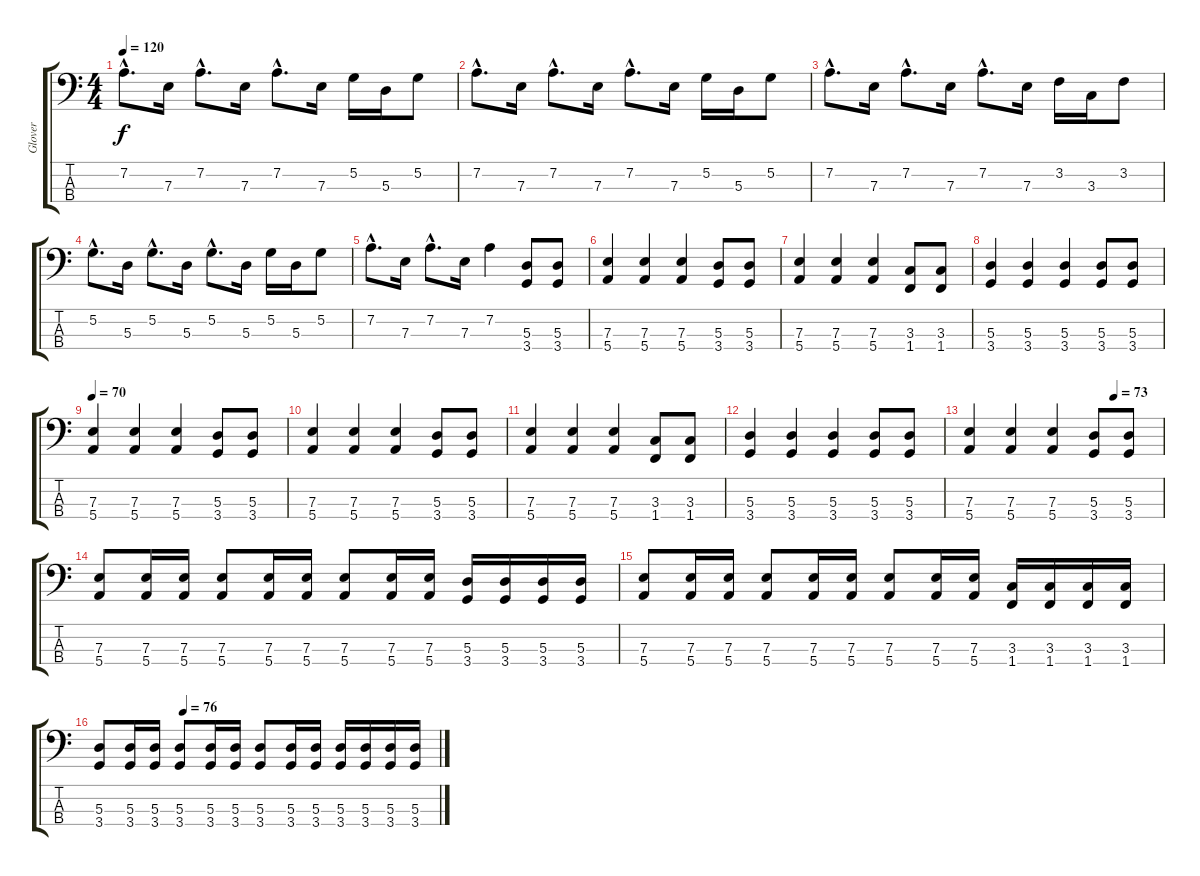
\track ("Glover" "Glover") {instrument electricbassfinger}
\staff {score tabs}
\tuning (G2 D2 A1 E1) {hide}
\ts (4 4)
\tempo 120
\clef f4
\ks c
7.2{hac}.8{d dy f} 7.3.16 7.2{hac}.8{d} 7.3.16 7.2{hac}.8{d} 7.3.16 5.2.16 5.3.16 5.2.8 |
7.2{hac}.8{d} 7.3.16 7.2{hac}.8{d} 7.3.16 7.2{hac}.8{d} 7.3.16 5.2.16 5.3.16 5.2.8 |
7.2{hac}.8{d} 7.3.16 7.2{hac}.8{d} 7.3.16 7.2{hac}.8{d} 7.3.16 3.2.16 3.3.16 3.2.8 |
5.2{hac}.8{d} 5.3.16 5.2{hac}.8{d} 5.3.16 5.2{hac}.8{d} 5.3.16 5.2.16 5.3.16 5.2.8 |
7.2{hac}.8{d} 7.3.16 7.2{hac}.8{d} 7.3.16 7.2.4 (5.3 3.4).8 (5.3 3.4).8 |
(7.3 5.4).4 (7.3 5.4).4 (7.3 5.4).4 (5.3 3.4).8 (5.3 3.4).8 |
(7.3 5.4).4 (7.3 5.4).4 (7.3 5.4).4 (3.3 1.4).8 (3.3 1.4).8 |
(5.3 3.4).4 (5.3 3.4).4 (5.3 3.4).4 (5.3 3.4).8 (5.3 3.4).8 |
\tempo 70
(7.3 5.4).4 (7.3 5.4).4 (7.3 5.4).4 (5.3 3.4).8 (5.3 3.4).8 |
(7.3 5.4).4 (7.3 5.4).4 (7.3 5.4).4 (5.3 3.4).8 (5.3 3.4).8 |
(7.3 5.4).4 (7.3 5.4).4 (7.3 5.4).4 (3.3 1.4).8 (3.3 1.4).8 |
(5.3 3.4).4 (5.3 3.4).4 (5.3 3.4).4 (5.3 3.4).8 (5.3 3.4).8 |
\tempo (73 0.75)
(7.3 5.4).4 (7.3 5.4).4 (7.3 5.4).4 (5.3 3.4).8 (5.3 3.4).8 |
(7.3 5.4).8 (7.3 5.4).16 (7.3 5.4).16 (7.3 5.4).8 (7.3 5.4).16 (7.3 5.4).16 (7.3 5.4).8 (7.3 5.4).16 (7.3 5.4).16 (5.3 3.4).16 (5.3 3.4).16 (5.3 3.4).16 (5.3 3.4).16 |
(7.3 5.4).8 (7.3 5.4).16 (7.3 5.4).16 (7.3 5.4).8 (7.3 5.4).16 (7.3 5.4).16 (7.3 5.4).8 (7.3 5.4).16 (7.3 5.4).16 (3.3 1.4).16 (3.3 1.4).16 (3.3 1.4).16 (3.3 1.4).16 |
\tempo (76 0.25)
(5.3 3.4).8 (5.3 3.4).16 (5.3 3.4).16 (5.3 3.4).8 (5.3 3.4).16 (5.3 3.4).16 (5.3 3.4).8 (5.3 3.4).16 (5.3 3.4).16 (5.3 3.4).16 (5.3 3.4).16 (5.3 3.4).16 (5.3 3.4).16
